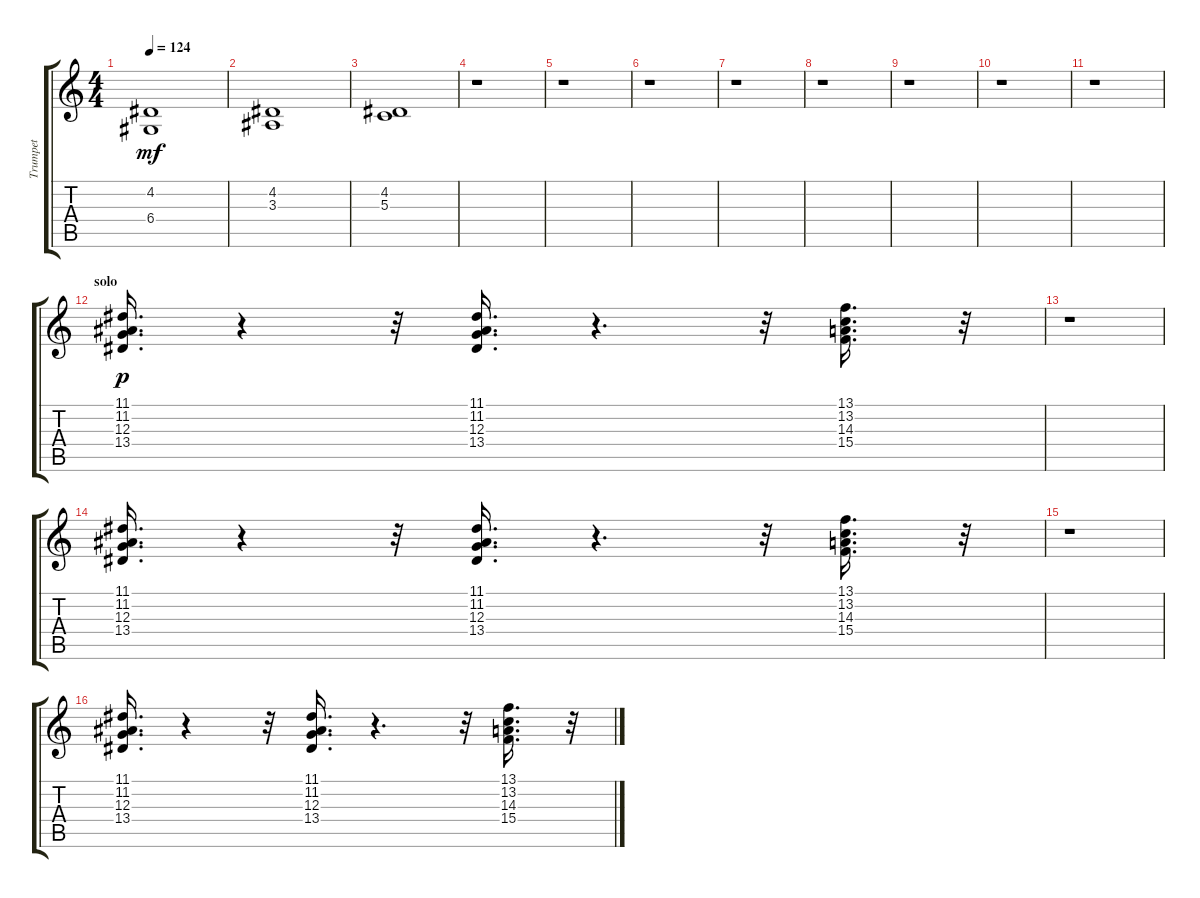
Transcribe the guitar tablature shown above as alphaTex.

\track ("Trumpet" "Trumpet") {instrument trumpet}
\staff {score tabs}
\tuning (E4 B3 G3 D3 A2 E2) {hide}
\ts (4 4)
\tempo 124
\clef g2
\ks c
(4.2 6.4).1{dy mf} |
(4.2 3.3).1 |
(4.2 5.3).1 |
r.1 |
r.1 |
r.1 |
r.1 |
r.1 |
r.1 |
r.1 |
r.1 |
\section ("" "solo")
(11.1 11.2 12.3 13.4).16{d dy p instrument synthbrass1} r.4 r.32 (11.1 11.2 12.3 13.4).16{d} r.4{d} r.32 (13.1 13.2 14.3 15.4).16{d} r.32 |
r.1 |
(11.1 11.2 12.3 13.4).16{d} r.4 r.32 (11.1 11.2 12.3 13.4).16{d} r.4{d} r.32 (13.1 13.2 14.3 15.4).16{d} r.32 |
r.1 |
(11.1 11.2 12.3 13.4).16{d} r.4 r.32 (11.1 11.2 12.3 13.4).16{d} r.4{d} r.32 (13.1 13.2 14.3 15.4).16{d} r.32
